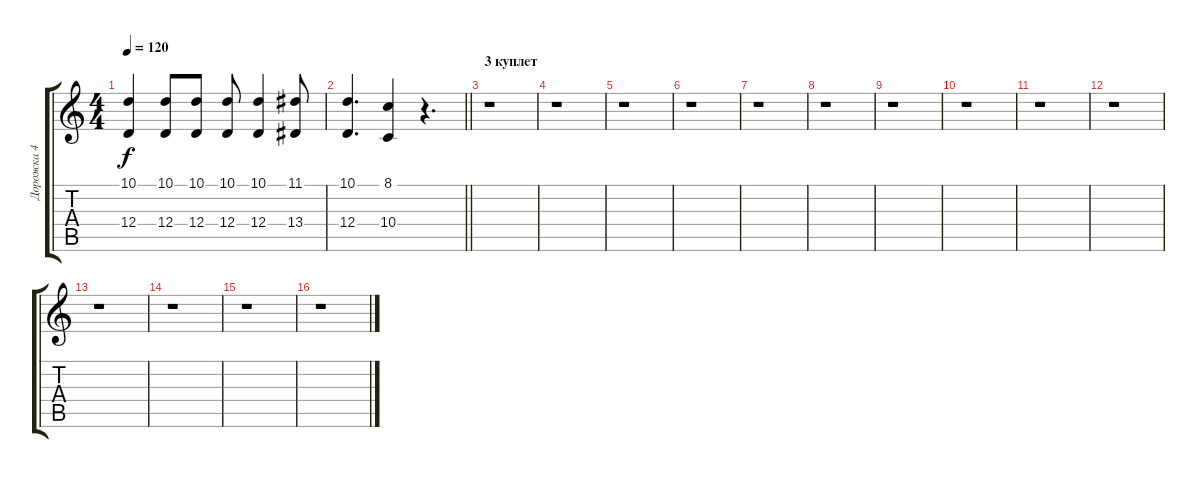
\track ("Дорожка 4" "Дорожка 4") {instrument tremolostrings}
\staff {score tabs}
\tuning (E4 B3 G3 D3 A2 E2) {hide}
\ts (4 4)
\tempo 120
\clef g2
\ks c
(10.1 12.4).4{dy f} (10.1 12.4).8 (10.1 12.4).8 (10.1 12.4).8 (10.1 12.4).4 (11.1 13.4).8 |
\barLineRight lightlight
(10.1 12.4).4{d} (8.1 10.4).4 r.4{d} |
\section ("" "3 куплет")
r.1 |
r.1 |
r.1 |
r.1 |
r.1 |
r.1 |
r.1 |
r.1 |
r.1 |
r.1 |
r.1 |
r.1 |
r.1 |
r.1
